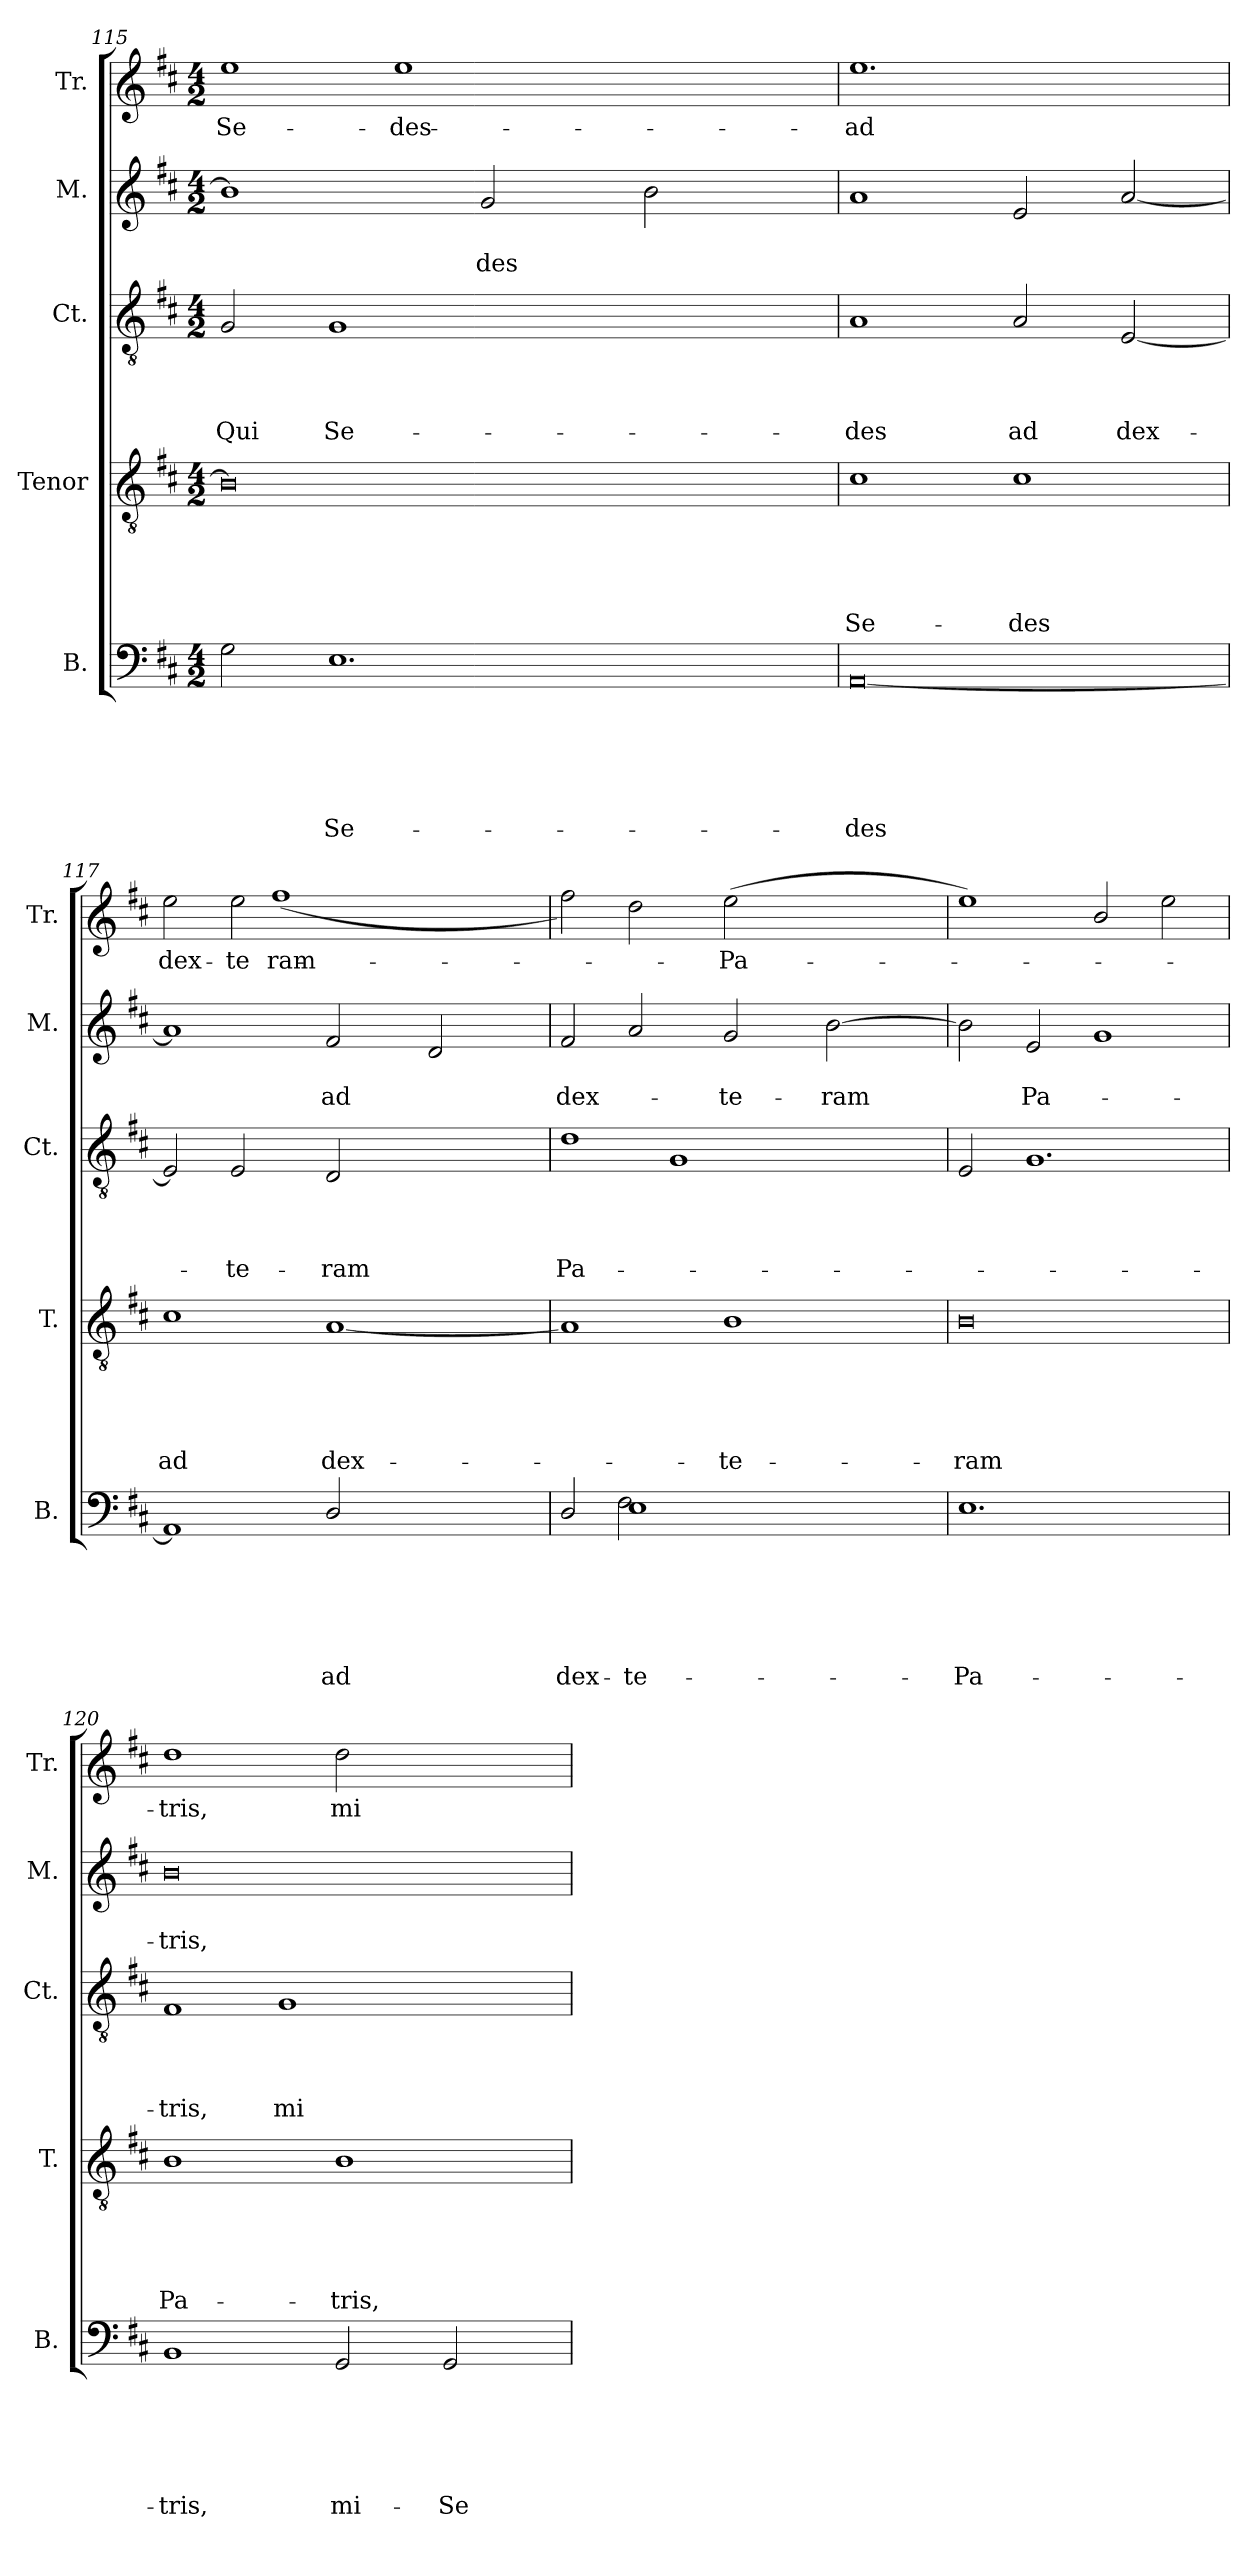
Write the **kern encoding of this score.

**kern	**text	**text	**text	**text	**text	**text	**kern	**text	**text	**text	**text	**text	**kern	**text	**text	**text	**text	**kern	**text	**text	**kern	**text
*part5	*part5	*part5	*part5	*part5	*part5	*part5	*part4	*part4	*part4	*part4	*part4	*part4	*part3	*part3	*part3	*part3	*part3	*part2	*part2	*part2	*part1	*part1
*staff5	*staff5	*staff5	*staff5	*staff5	*staff5	*staff5	*staff4	*staff4	*staff4	*staff4	*staff4	*staff4	*staff3	*staff3	*staff3	*staff3	*staff3	*staff2	*staff2	*staff2	*staff1	*staff1
*I"B.	*	*	*	*	*	*	*I"Tenor	*	*	*	*	*	*I"Ct.	*	*	*	*	*I"M.	*	*	*I"Tr.	*
*I'B.	*	*	*	*	*	*	*I'T.	*	*	*	*	*	*I'Ct.	*	*	*	*	*I'M.	*	*	*I'Tr.	*
*clefF4	*	*	*	*	*	*	*clefGv2	*	*	*	*	*	*clefGv2	*	*	*	*	*clefG2	*	*	*clefG2	*
*k[f#c#]	*	*	*	*	*	*	*k[f#c#]	*	*	*	*	*	*k[f#c#]	*	*	*	*	*k[f#c#]	*	*	*k[f#c#]	*
*D:	*	*	*	*	*	*	*D:	*	*	*	*	*	*D:	*	*	*	*	*D:	*	*	*D:	*
*M4/2	*	*	*	*	*	*	*M4/2	*	*	*	*	*	*M4/2	*	*	*	*	*M4/2	*	*	*M4/2	*
=115	=115	=115	=115	=115	=115	=115	=115	=115	=115	=115	=115	=115	=115	=115	=115	=115	=115	=115	=115	=115	=115	=115
!	!	!	!	!	!	!	!	!	!	!	!	!	!	!	!	!	!LO:LY:b	!	!	!	!	!LO:LY:b
*	*	*	*	*	*	*	*	*	*	*	*	*	*	*	*	*	*	*	*	*	*^	*
2G\	.	.	.	.	.	.	0B]	.	.	.	.	.	2G/	.	.	.	Qui	1b]	.	.	1ee	2ryy	Se-
!	!	!	!	!	!	!LO:LY:b	!	!	!	!	!	!	!	!	!	!	!LO:LY:b	!	!	!	!	!	!
1.E	.	.	.	.	.	Se-	.	.	.	.	.	.	1G	.	.	.	Se-	.	.	.	.	8ryy	.
.	.	.	.	.	.	.	.	.	.	.	.	.	.	.	.	.	.	.	.	.	.	32ryy	.
!	!	!	!	!	!	!	!	!	!	!	!	!	!	!	!	!	!	!	!	!	!	!	!LO:LY:b
.	.	.	.	.	.	.	.	.	.	.	.	.	.	.	.	.	.	.	.	.	.	1ee	-des
!	!	!	!	!	!	!	!	!	!	!	!	!	!	!	!	!	!	!	!	!LO:LY:b	!	!	!
.	.	.	.	.	.	.	.	.	.	.	.	.	.	.	.	.	.	2g/	.	-des	4ryy	.	.
.	.	.	.	.	.	.	.	.	.	.	.	.	.	.	.	.	.	.	.	.	16.ryy	.	.
.	.	.	.	.	.	.	.	.	.	.	.	.	.	.	.	.	.	.	.	.	2ryy	.	.
.	.	.	.	.	.	.	.	.	.	.	.	.	2ryy	.	.	.	.	2b\	.	.	.	.	.
.	.	.	.	.	.	.	.	.	.	.	.	.	.	.	.	.	.	.	.	.	.	4ryy	.
.	.	.	.	.	.	.	.	.	.	.	.	.	.	.	.	.	.	.	.	.	8ryy	.	.
.	.	.	.	.	.	.	.	.	.	.	.	.	.	.	.	.	.	.	.	.	.	16.ryy	.
.	.	.	.	.	.	.	.	.	.	.	.	.	.	.	.	.	.	.	.	.	32ryy	.	.
*	*	*	*	*	*	*	*	*	*	*	*	*	*	*	*	*	*	*	*	*	*v	*v	*
=116	=116	=116	=116	=116	=116	=116	=116	=116	=116	=116	=116	=116	=116	=116	=116	=116	=116	=116	=116	=116	=116	=116
!	!	!	!	!	!	!LO:LY:b	!	!	!	!	!	!LO:LY:b	!	!	!	!	!LO:LY:b	!	!	!	!	!LO:LY:b
[<0AA	.	.	.	.	.	-des	1c#	.	.	.	.	Se-	1A	.	.	.	-des	1a	.	.	1.ee	ad
!	!	!	!	!	!	!	!	!	!	!	!	!LO:LY:b	!	!	!	!	!LO:LY:b	!	!	!	!	!
.	.	.	.	.	.	.	1c#	.	.	.	.	-des	2A/	.	.	.	ad	2e/	.	.	.	.
!	!	!	!	!	!	!	!	!	!	!	!	!	!	!	!	!	!LO:LY:b	!	!	!	!	!
.	.	.	.	.	.	.	.	.	.	.	.	.	[<2E/	.	.	.	dex-	[<2a/	.	.	2ryy	.
=117	=117	=117	=117	=117	=117	=117	=117	=117	=117	=117	=117	=117	=117	=117	=117	=117	=117	=117	=117	=117	=117	=117
!	!	!	!	!	!	!	!	!	!	!	!	!LO:LY:b	!	!	!	!	!	!	!	!	!	!LO:LY:b
*	*	*	*	*	*	*	*	*	*	*	*	*	*	*	*	*	*	*	*	*	*^	*
1AA]	.	.	.	.	.	.	1c#	.	.	.	.	ad	2E/]	.	.	.	.	1a]	.	.	2ee\	2ryy	dex-
!	!	!	!	!	!	!	!	!	!	!	!	!	!	!	!	!	!LO:LY:b	!	!	!	!	!	!LO:LY:b
.	.	.	.	.	.	.	.	.	.	.	.	.	2E/	.	.	.	-te-	.	.	.	2ee\	8ryy	-te-
.	.	.	.	.	.	.	.	.	.	.	.	.	.	.	.	.	.	.	.	.	.	32ryy	.
!	!	!	!	!	!	!	!	!	!	!	!	!	!	!	!	!	!	!	!	!	!	!	!LO:LY:b
.	.	.	.	.	.	.	.	.	.	.	.	.	.	.	.	.	.	.	.	.	.	(>1ff#	-ram
!	!	!	!	!	!	!LO:LY:b	!	!	!	!	!	!LO:LY:b	!	!	!	!	!LO:LY:b	!	!	!LO:LY:b	!	!	!
2D/	.	.	.	.	.	ad	[<1A	.	.	.	.	dex-	2D/	.	.	.	-ram	2f#/	.	ad	4ryy	.	.
.	.	.	.	.	.	.	.	.	.	.	.	.	.	.	.	.	.	.	.	.	16.ryy	.	.
.	.	.	.	.	.	.	.	.	.	.	.	.	.	.	.	.	.	.	.	.	2ryy	.	.
2ryy	.	.	.	.	.	.	.	.	.	.	.	.	2ryy	.	.	.	.	2d/	.	.	.	.	.
.	.	.	.	.	.	.	.	.	.	.	.	.	.	.	.	.	.	.	.	.	.	4ryy	.
.	.	.	.	.	.	.	.	.	.	.	.	.	.	.	.	.	.	.	.	.	8ryy	.	.
.	.	.	.	.	.	.	.	.	.	.	.	.	.	.	.	.	.	.	.	.	.	16.ryy	.
.	.	.	.	.	.	.	.	.	.	.	.	.	.	.	.	.	.	.	.	.	32ryy	.	.
*	*	*	*	*	*	*	*	*	*	*	*	*	*	*	*	*	*	*	*	*	*v	*v	*
!!LO:LB:g=z
=118	=118	=118	=118	=118	=118	=118	=118	=118	=118	=118	=118	=118	=118	=118	=118	=118	=118	=118	=118	=118	=118	=118
!	!	!	!	!	!	!LO:LY:b	!	!	!	!	!	!	!	!	!	!	!LO:LY:b	!	!	!LO:LY:b	!	!
*^	*	*	*	*	*	*	*	*	*	*	*	*	*^	*	*	*	*	*	*	*	*	*
2D/	2ryy	.	.	.	.	.	dex-	1A]	.	.	.	.	.	1d	2ryy	.	.	.	Pa-	2f#/	.	dex-	2ff#\)	.
!	!	!	!	!	!	!	!LO:LY:b	!	!	!	!	!	!	!	!	!	!	!	!	!	!	!	!	!
!	!	!	!	!	!	!	!LO:LY:b	!	!	!	!	!	!	!	!	!	!	!	!	!	!	!	!	!
1E	2F#\	.	.	.	.	.	te-	.	.	.	.	.	.	.	8ryy	.	.	.	.	2a/	.	.	2dd\	.
.	.	.	.	.	.	.	.	.	.	.	.	.	.	.	32ryy	.	.	.	.	.	.	.	.	.
.	.	.	.	.	.	.	.	.	.	.	.	.	.	.	1G	.	.	.	.	.	.	.	.	.
!	!	!	!	!	!	!	!	!	!	!	!	!	!LO:LY:b	!	!	!	!	!	!	!	!	!LO:LY:b	!	!LO:LY:b
.	2ryy	.	.	.	.	.	.	1B	.	.	.	.	-te-	4ryy	.	.	.	.	.	2g/	.	-te-	(>2ee\	Pa-
.	.	.	.	.	.	.	.	.	.	.	.	.	.	16.ryy	.	.	.	.	.	.	.	.	.	.
.	.	.	.	.	.	.	.	.	.	.	.	.	.	2ryy	.	.	.	.	.	.	.	.	.	.
!	!	!	!	!	!	!	!	!	!	!	!	!	!	!	!	!	!	!	!	!	!	!LO:LY:b	!	!
2ryy	2ryy	.	.	.	.	.	.	.	.	.	.	.	.	.	.	.	.	.	.	[>2b\	.	-ram	2ryy	.
.	.	.	.	.	.	.	.	.	.	.	.	.	.	.	4ryy	.	.	.	.	.	.	.	.	.
.	.	.	.	.	.	.	.	.	.	.	.	.	.	8ryy	.	.	.	.	.	.	.	.	.	.
.	.	.	.	.	.	.	.	.	.	.	.	.	.	.	16.ryy	.	.	.	.	.	.	.	.	.
.	.	.	.	.	.	.	.	.	.	.	.	.	.	32ryy	.	.	.	.	.	.	.	.	.	.
*v	*v	*	*	*	*	*	*	*	*	*	*	*	*	*v	*v	*	*	*	*	*	*	*	*	*
=119	=119	=119	=119	=119	=119	=119	=119	=119	=119	=119	=119	=119	=119	=119	=119	=119	=119	=119	=119	=119	=119	=119
!	!	!	!	!	!	!LO:LY:b	!	!	!	!	!	!LO:LY:b	!	!	!	!	!	!	!	!	!	!
1.E	.	.	.	.	.	-Pa-	0B	.	.	.	.	-ram	2E/	.	.	.	.	2b\]	.	.	1ee)	.
!	!	!	!	!	!	!	!	!	!	!	!	!	!	!	!	!	!	!	!	!LO:LY:b	!	!
.	.	.	.	.	.	.	.	.	.	.	.	.	1.G	.	.	.	.	2e/	.	Pa-	.	.
.	.	.	.	.	.	.	.	.	.	.	.	.	.	.	.	.	.	1g	.	.	2b/	.
2ryy	.	.	.	.	.	.	.	.	.	.	.	.	.	.	.	.	.	.	.	.	2ee\	.
=120	=120	=120	=120	=120	=120	=120	=120	=120	=120	=120	=120	=120	=120	=120	=120	=120	=120	=120	=120	=120	=120	=120
!	!	!	!	!	!	!LO:LY:b	!	!	!	!	!	!LO:LY:b	!	!	!	!	!LO:LY:b	!	!	!LO:LY:b	!	!LO:LY:b
*	*	*	*	*	*	*	*	*	*	*	*	*	*^	*	*	*	*	*	*	*	*	*
1BB	.	.	.	.	.	-tris,	1B	.	.	.	.	Pa-	1F#	2ryy	.	.	.	-tris,	0b	.	-tris,	1dd	-tris,
.	.	.	.	.	.	.	.	.	.	.	.	.	.	8ryy	.	.	.	.	.	.	.	.	.
.	.	.	.	.	.	.	.	.	.	.	.	.	.	32ryy	.	.	.	.	.	.	.	.	.
!	!	!	!	!	!	!	!	!	!	!	!	!	!	!	!	!	!	!LO:LY:b	!	!	!	!	!
.	.	.	.	.	.	.	.	.	.	.	.	.	.	1G	.	.	.	mi-	.	.	.	.	.
!	!	!	!	!	!	!LO:LY:b	!	!	!	!	!	!LO:LY:b	!	!	!	!	!	!	!	!	!	!	!LO:LY:b
2GG/	.	.	.	.	.	mi-	1B	.	.	.	.	-tris,	4ryy	.	.	.	.	.	.	.	.	2dd\	mi-
.	.	.	.	.	.	.	.	.	.	.	.	.	16.ryy	.	.	.	.	.	.	.	.	.	.
.	.	.	.	.	.	.	.	.	.	.	.	.	2ryy	.	.	.	.	.	.	.	.	.	.
!	!	!	!	!	!	!LO:LY:b	!	!	!	!	!	!	!	!	!	!	!	!	!	!	!	!	!
2GG/	.	.	.	.	.	-Se-	.	.	.	.	.	.	.	.	.	.	.	.	.	.	.	2ryy	.
.	.	.	.	.	.	.	.	.	.	.	.	.	.	4ryy	.	.	.	.	.	.	.	.	.
.	.	.	.	.	.	.	.	.	.	.	.	.	8ryy	.	.	.	.	.	.	.	.	.	.
.	.	.	.	.	.	.	.	.	.	.	.	.	.	16.ryy	.	.	.	.	.	.	.	.	.
.	.	.	.	.	.	.	.	.	.	.	.	.	32ryy	.	.	.	.	.	.	.	.	.	.
*	*	*	*	*	*	*	*	*	*	*	*	*	*v	*v	*	*	*	*	*	*	*	*	*
=	=	=	=	=	=	=	=	=	=	=	=	=	=	=	=	=	=	=	=	=	=	=
*-	*-	*-	*-	*-	*-	*-	*-	*-	*-	*-	*-	*-	*-	*-	*-	*-	*-	*-	*-	*-	*-	*-
